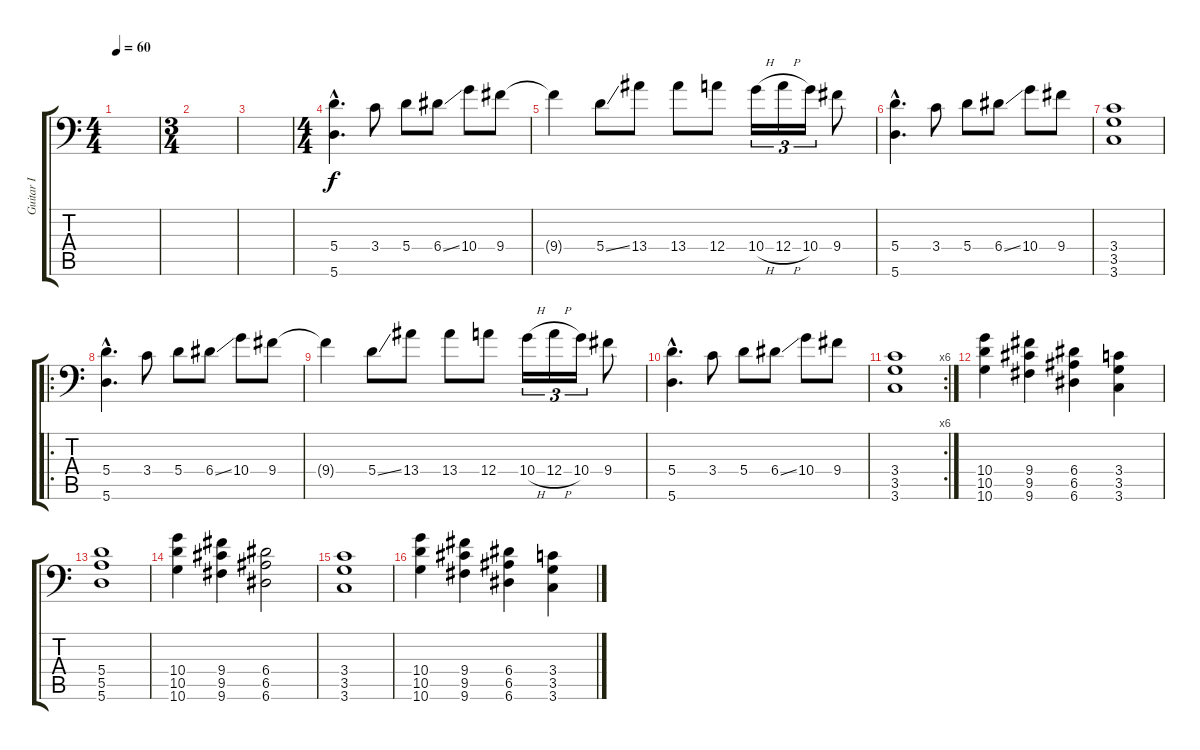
\track ("Guitar I" "Guitar I") {instrument distortionguitar}
\staff {score tabs}
\tuning (B3 Gb3 D3 A2 E2 A1) {hide}
\ts (4 4)
\tempo 60
\clef f4
\ks c
|
\ts (3 4)
|
|
\ts (4 4)
(5.4{hac} 5.6{hac}).4{d} 3.4.8 5.4.8 6.4{ss}.8 10.4.8 9.4.8 |
9.4{t}.4 5.4{ss}.8 13.4.8 13.4.8 12.4.8 10.4{h}.16{tu (3 2)} 12.4{h}.16{tu (3 2)} 10.4.16{tu (3 2)} 9.4.8 |
(5.4{hac} 5.6{hac}).4{d} 3.4.8 5.4.8 6.4{ss}.8 10.4.8 9.4.8 |
(3.4 3.5 3.6).1 |
\ro
(5.4{hac} 5.6{hac}).4{d} 3.4.8 5.4.8 6.4{ss}.8 10.4.8 9.4.8 |
9.4{t}.4 5.4{ss}.8 13.4.8 13.4.8 12.4.8 10.4{h}.16{tu (3 2)} 12.4{h}.16{tu (3 2)} 10.4.16{tu (3 2)} 9.4.8 |
(5.4{hac} 5.6{hac}).4{d} 3.4.8 5.4.8 6.4{ss}.8 10.4.8 9.4.8 |
\rc 6
(3.4 3.5 3.6).1 |
(10.4 10.5 10.6).4 (9.4 9.5 9.6).4 (6.4 6.5 6.6).4 (3.4 3.5 3.6).4 |
(5.4 5.5 5.6).1 |
(10.4 10.5 10.6).4 (9.4 9.5 9.6).4 (6.4 6.5 6.6).2 |
(3.4 3.5 3.6).1 |
(10.4 10.5 10.6).4 (9.4 9.5 9.6).4 (6.4 6.5 6.6).4 (3.4 3.5 3.6).4
